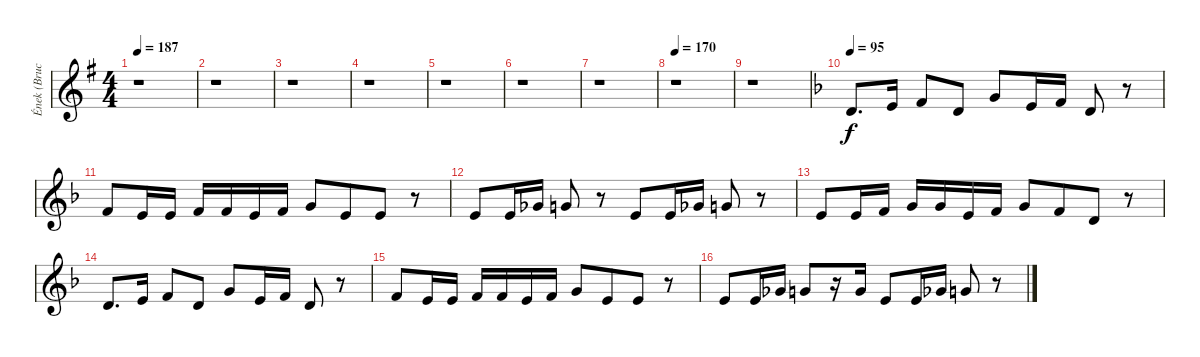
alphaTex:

\track ("Ének (Bruce Dickinson)" "Ének (Bruc") {instrument baritonesax}
\staff {score}
\tuning (E4 B3 G3 D3 A2 E2) {hide}
\ts (4 4)
\tempo 187
\clef g2
\ks g
r.1{dy f} |
r.1 |
r.1 |
r.1 |
r.1 |
r.1 |
r.1 |
\tempo 170
r.1 |
r.1 |
\tempo 95
\ks f
3.2.8{d} 0.1.16 1.1.8 3.2.8 3.1.8 0.1.16 1.1.16 3.2.8 r.8 |
1.1.8 0.1.16 0.1.16 1.1.16 1.1.16 0.1.16 1.1.16 3.1.8 0.1.8{beam merge} 0.1.8 r.8 |
0.1.8 0.1.16 2.1.16 3.1.8 r.8 0.1.8 0.1.16 2.1.16 3.1.8 r.8 |
0.1.8 0.1.16 1.1.16 3.1.16 3.1.16 0.1.16 1.1.16 3.1.8 1.1.8{beam merge} 3.2.8 r.8 |
3.2.8{d} 0.1.16 1.1.8 3.2.8 3.1.8 0.1.16 1.1.16 3.2.8 r.8 |
1.1.8 0.1.16 0.1.16 1.1.16 1.1.16 0.1.16 1.1.16 3.1.8 0.1.8{beam merge} 0.1.8 r.8 |
0.1.8 0.1.16 2.1.16 3.1.8 r.16 3.1.16 0.1.8 0.1.16 2.1.16 3.1.8 r.8
